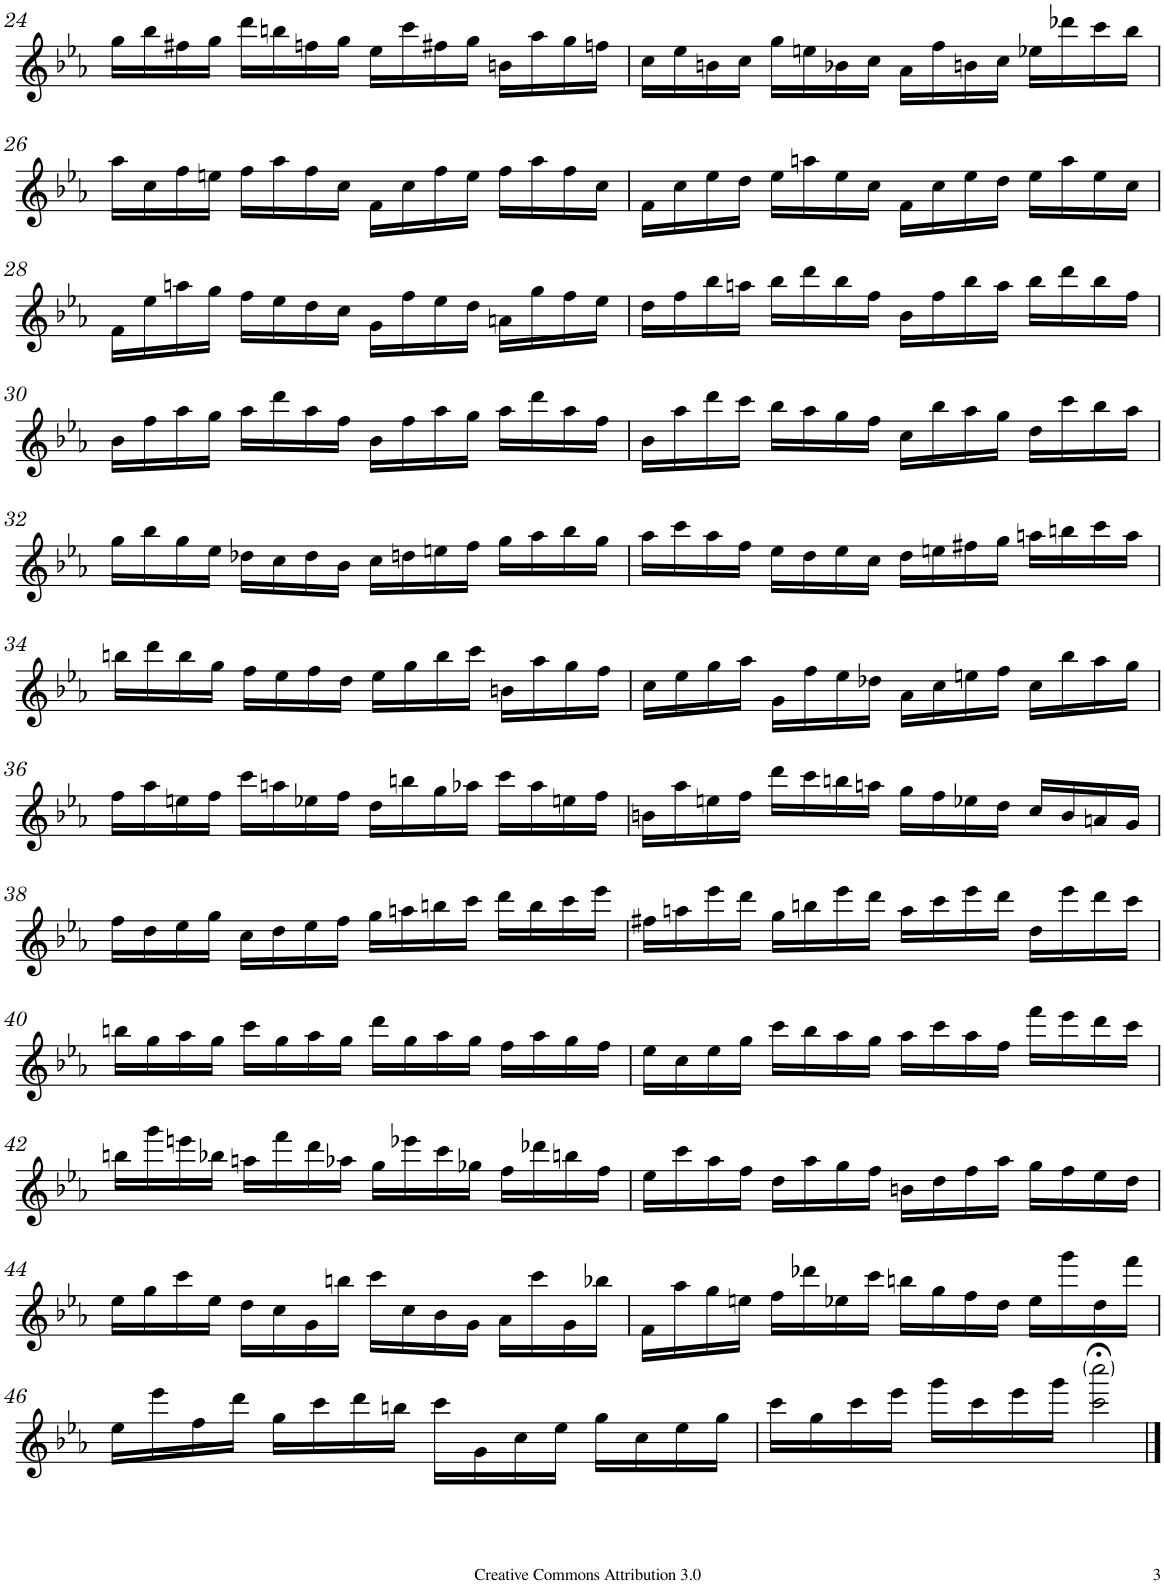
**kern
*part1
*staff1
*I"1.
!!LO:PB:g=z
*clefG2
*k[b-e-a-]
*E-:
*M4/4
*met(c)
=24
16gg\LL
16bb-\
16ff#X\
16gg\JJ
16ddd\LL
16bbn\
16ffn\
16gg\JJ
16ee-\LL
16ccc\
16ff#X\
16gg\JJ
16bn\LL
16aa-\
16gg\
16ffn\JJ
=25
16cc\LL
16ee-\
16bn\
16cc\JJ
16gg\LL
16een\
16b-X\
16cc\JJ
16a-\LL
16ff\
16bn\
16cc\JJ
16ee-X\LL
16ddd-X\
16ccc\
16bb-\JJ
!!LO:LB:g=z
=26
16aa-\LL
16cc\
16ff\
16een\JJ
16ff\LL
16aa-\
16ff\
16cc\JJ
16f\LL
16cc\
16ff\
16ee\JJ
16ff\LL
16aa-\
16ff\
16cc\JJ
=27
16f\LL
16cc\
16ee-\
16dd\JJ
16ee-\LL
16aan\
16ee-\
16cc\JJ
16f\LL
16cc\
16ee-\
16dd\JJ
16ee-\LL
16aa\
16ee-\
16cc\JJ
!!LO:LB:g=z
=28
16f\LL
16ee-\
16aan\
16gg\JJ
16ff\LL
16ee-\
16dd\
16cc\JJ
16g\LL
16ff\
16ee-\
16dd\JJ
16an\LL
16gg\
16ff\
16ee-\JJ
=29
16dd\LL
16ff\
16bb-\
16aan\JJ
16bb-\LL
16ddd\
16bb-\
16ff\JJ
16b-\LL
16ff\
16bb-\
16aa\JJ
16bb-\LL
16ddd\
16bb-\
16ff\JJ
!!LO:LB:g=z
=30
16b-\LL
16ff\
16aa-\
16gg\JJ
16aa-\LL
16ddd\
16aa-\
16ff\JJ
16b-\LL
16ff\
16aa-\
16gg\JJ
16aa-\LL
16ddd\
16aa-\
16ff\JJ
=31
16b-\LL
16aa-\
16ddd\
16ccc\JJ
16bb-\LL
16aa-\
16gg\
16ff\JJ
16cc\LL
16bb-\
16aa-\
16gg\JJ
16dd\LL
16ccc\
16bb-\
16aa-\JJ
!!LO:LB:g=z
=32
16gg\LL
16bb-\
16gg\
16ee-\JJ
16dd-X\LL
16cc\
16dd-\
16b-\JJ
16cc\LL
16ddn\
16een\
16ff\JJ
16gg\LL
16aa-\
16bb-\
16gg\JJ
=33
16aa-\LL
16ccc\
16aa-\
16ff\JJ
16ee-\LL
16dd\
16ee-\
16cc\JJ
16dd\LL
16een\
16ff#X\
16gg\JJ
16aan\LL
16bbn\
16ccc\
16aa\JJ
!!LO:LB:g=z
=34
16bbn\LL
16ddd\
16bb\
16gg\JJ
16ff\LL
16ee-\
16ff\
16dd\JJ
16ee-\LL
16gg\
16bb\
16ccc\JJ
16bn\LL
16aa-\
16gg\
16ff\JJ
=35
16cc\LL
16ee-\
16gg\
16aa-\JJ
16g\LL
16ff\
16ee-\
16dd-X\JJ
16a-\LL
16cc\
16een\
16ff\JJ
16cc\LL
16bb-\
16aa-\
16gg\JJ
!!LO:LB:g=z
=36
16ff\LL
16aa-\
16een\
16ff\JJ
16ccc\LL
16aan\
16ee-X\
16ff\JJ
16dd\LL
16bbn\
16gg\
16aa-X\JJ
16ccc\LL
16aa-\
16een\
16ff\JJ
=37
16bn\LL
16aa-\
16een\
16ff\JJ
16ddd\LL
16ccc\
16bbn\
16aan\JJ
16gg\LL
16ff\
16ee-X\
16dd\JJ
16cc/LL
16b/
16an/
16g/JJ
!!LO:LB:g=z
=38
16ff\LL
16dd\
16ee-\
16gg\JJ
16cc\LL
16dd\
16ee-\
16ff\JJ
16gg\LL
16aan\
16bbn\
16ccc\JJ
16ddd\LL
16bb\
16ccc\
16eee-\JJ
=39
16ff#X\LL
16aan\
16eee-\
16ddd\JJ
16gg\LL
16bbn\
16eee-\
16ddd\JJ
16aa\LL
16ccc\
16eee-\
16ddd\JJ
16dd\LL
16eee-\
16ddd\
16ccc\JJ
!!LO:LB:g=z
=40
16bbn\LL
16gg\
16aa-\
16gg\JJ
16ccc\LL
16gg\
16aa-\
16gg\JJ
16ddd\LL
16gg\
16aa-\
16gg\JJ
16ff\LL
16aa-\
16gg\
16ff\JJ
=41
16ee-\LL
16cc\
16ee-\
16gg\JJ
16ccc\LL
16bb-\
16aa-\
16gg\JJ
16aa-\LL
16ccc\
16aa-\
16ff\JJ
16fff\LL
16eee-\
16ddd\
16ccc\JJ
!!LO:LB:g=z
=42
16bbn\LL
16ggg\
16eeen\
16bb-X\JJ
16aan\LL
16fff\
16ddd\
16aa-X\JJ
16gg\LL
16eee-X\
16ccc\
16gg-X\JJ
16ff\LL
16ddd-X\
16bbn\
16ff\JJ
=43
16ee-\LL
16ccc\
16aa-\
16ff\JJ
16dd\LL
16aa-\
16gg\
16ff\JJ
16bn\LL
16dd\
16ff\
16aa-\JJ
16gg\LL
16ff\
16ee-\
16dd\JJ
!!LO:LB:g=z
=44
16ee-\LL
16gg\
16ccc\
16ee-\JJ
16dd\LL
16cc\
16g\
16bbn\JJ
16ccc\LL
16cc\
16b-\
16g\JJ
16a-\LL
16ccc\
16g\
16bb-X\JJ
=45
16f\LL
16aa-\
16gg\
16een\JJ
16ff\LL
16ddd-X\
16ee-X\
16ccc\JJ
16bbn\LL
16gg\
16ff\
16dd\JJ
16ee-\LL
16ggg\
16dd\
16fff\JJ
!!LO:LB:g=z
=46
16ee-\LL
16eee-\
16ff\
16ddd\JJ
16gg\LL
16ccc\
16ddd\
16bbn\JJ
16ccc\LL
16g\
16cc\
16ee-\JJ
16gg\LL
16cc\
16ee-\
16gg\JJ
=47
16ccc\LL
16gg\
16ccc\
16eee-\JJ
16ggg\LL
16ccc\
16eee-\
16ggg\JJ
2ccc\;< 2cccc\;<
==
*-
